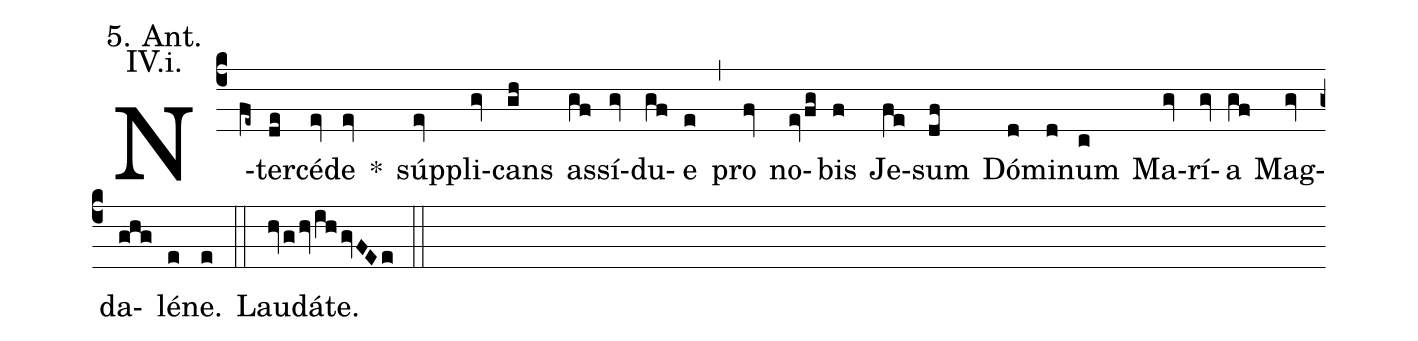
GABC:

annotation: 5. Ant.;
annotation: IV.i.;
%%
(c4)
N(fe~)ter(de)cé(ev)de(ev) *() súp(ev)pli(gv)cans(gh) as(gf)sí(gv)du(gf)e(e) (,)
pro(fv) no(evfg)bis(f) Je(fe)sum(df) Dó(d)mi(d)num(c) Ma(gv)rí(gv)a(gf) Mag(gv)da(ghg)lé(e)ne.(e) (::)

Laudáte.(hvghvihgvFEe) (::)
